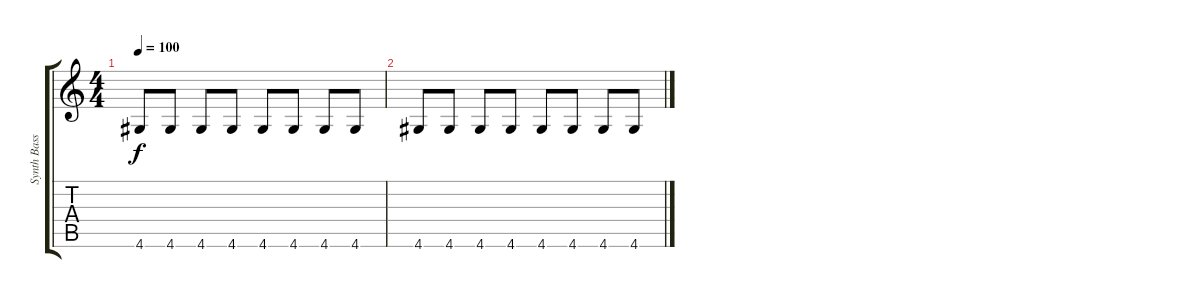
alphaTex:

\track ("Synth Bass" "Synth Bass") {instrument synthbass1}
\staff {score tabs}
\tuning (E4 B3 G3 D3 A2 E2) {hide}
\ts (4 4)
\tempo 100
\clef g2
\ks c
4.6.8{dy f} 4.6.8 4.6.8 4.6.8 4.6.8 4.6.8 4.6.8 4.6.8 |
4.6.8 4.6.8 4.6.8 4.6.8 4.6.8 4.6.8 4.6.8 4.6.8
